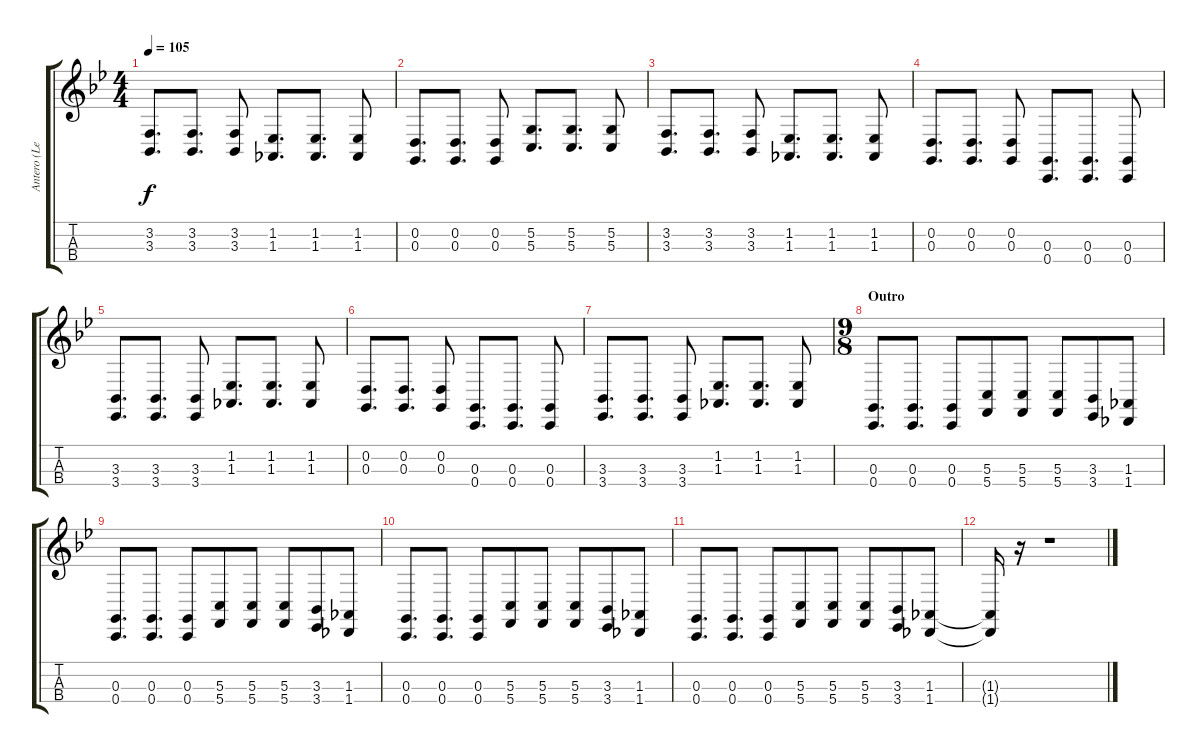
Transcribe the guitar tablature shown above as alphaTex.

\track ("Antero (Lead 2)" "Antero (Le") {instrument cello}
\staff {score tabs}
\tuning (A3 D3 G2 C2) {hide}
\ts (4 4)
\tempo 105
\clef g2
\ks bb
(3.2 3.3).8{d dy f} (3.2 3.3).8{d} (3.2 3.3).8 (1.2 1.3).8{d} (1.2 1.3).8{d} (1.2 1.3).8 |
(0.2 0.3).8{d} (0.2 0.3).8{d} (0.2 0.3).8 (5.2 5.3).8{d} (5.2 5.3).8{d} (5.2 5.3).8 |
(3.2 3.3).8{d} (3.2 3.3).8{d} (3.2 3.3).8 (1.2 1.3).8{d} (1.2 1.3).8{d} (1.2 1.3).8 |
(0.2 0.3).8{d} (0.2 0.3).8{d} (0.2 0.3).8 (0.3 0.4).8{d} (0.3 0.4).8{d} (0.3 0.4).8 |
(3.3 3.4).8{d} (3.3 3.4).8{d} (3.3 3.4).8 (1.2 1.3).8{d} (1.2 1.3).8{d} (1.2 1.3).8 |
(0.2 0.3).8{d} (0.2 0.3).8{d} (0.2 0.3).8 (0.3 0.4).8{d} (0.3 0.4).8{d} (0.3 0.4).8 |
(3.3 3.4).8{d} (3.3 3.4).8{d} (3.3 3.4).8 (1.2 1.3).8{d} (1.2 1.3).8{d} (1.2 1.3).8 |
\ts (9 8)
\section ("" "Outro")
(0.3 0.4).8{d} (0.3 0.4).8{d} (0.3 0.4).8 (5.3 5.4).8 (5.3 5.4).8 (5.3 5.4).8 (3.3 3.4).8 (1.3 1.4).8 |
(0.3 0.4).8{d} (0.3 0.4).8{d} (0.3 0.4).8 (5.3 5.4).8 (5.3 5.4).8 (5.3 5.4).8 (3.3 3.4).8 (1.3 1.4).8 |
(0.3 0.4).8{d} (0.3 0.4).8{d} (0.3 0.4).8 (5.3 5.4).8 (5.3 5.4).8 (5.3 5.4).8 (3.3 3.4).8 (1.3 1.4).8 |
(0.3 0.4).8{d} (0.3 0.4).8{d} (0.3 0.4).8 (5.3 5.4).8 (5.3 5.4).8 (5.3 5.4).8 (3.3 3.4).8 (1.3 1.4).8 |
(1.3{t} 1.4{t}).16 r.16 r.1
